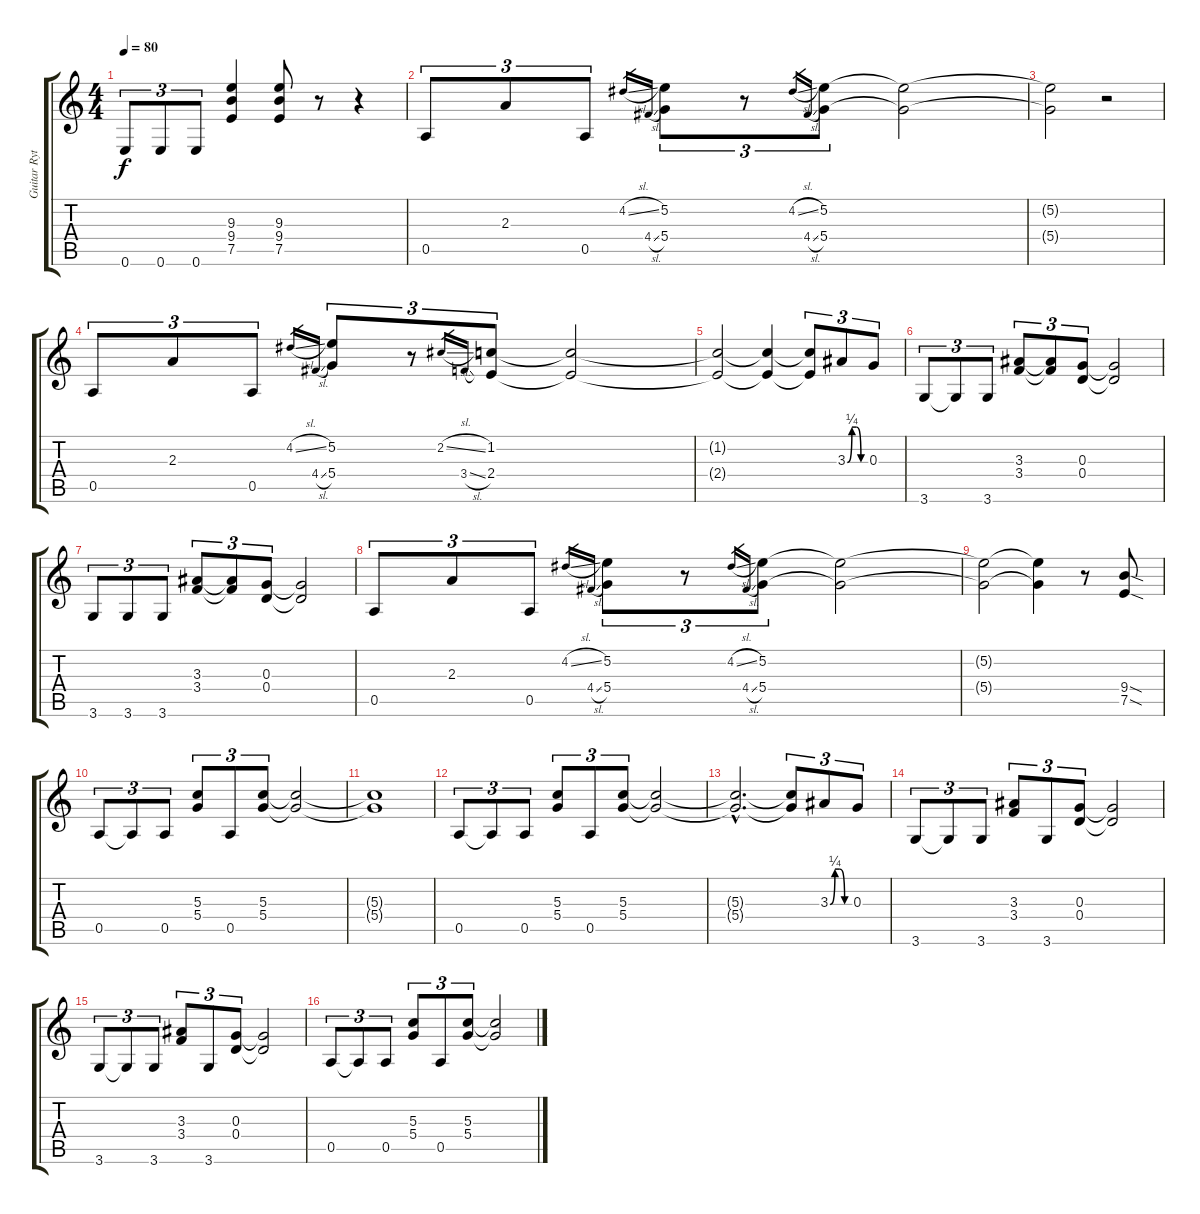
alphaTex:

\track ("Guitar Rythm 1" "Guitar Ryt") {instrument distortionguitar}
\staff {score tabs}
\tuning (E4 B3 G3 D3 A2 E2) {hide}
\ts (4 4)
\tempo 80
\clef g2
\ks c
0.6.8{tu (3 2) dy f} 0.6.8{tu (3 2)} 0.6.8{tu (3 2)} (9.3 9.4 7.5).4 (9.3 9.4 7.5).8 r.8 r.4 |
0.5.8{tu (3 2) volume 9 balance 8} 2.3.8{tu (3 2)} 0.5.8{tu (3 2)} 4.2{sl}.16{gr} 4.4{sl}.16{gr} (5.2 5.4).8{tu (3 2)} r.8{tu (3 2)} 4.2{sl}.16{gr} 4.4{sl}.16{gr} (5.2 5.4).8{tu (3 2)} (5.2{t} 5.4{t}).2 |
(5.2{t} 5.4{t}).2 r.2 |
0.5.8{tu (3 2)} 2.3.8{tu (3 2)} 0.5.8{tu (3 2)} 4.2{sl}.16{gr} 4.4{sl}.16{gr} (5.2 5.4).8{tu (3 2)} r.8{tu (3 2)} 2.2{sl}.16{gr} 3.4{sl}.16{gr} (1.2 2.4).8{tu (3 2)} (1.2{t} 2.4{t}).2 |
(1.2{t} 2.4{t}).2 (1.2{t} 2.4{t}).4 (1.2{t} 2.4{t}).8{tu (3 2)} 3.3{be (custom 0 0 15 1 30 1 45 0 60 0)}.8{tu (3 2)} 0.3.8{tu (3 2)} |
3.6.8{tu (3 2)} 3.6{t}.8{tu (3 2)} 3.6.8{tu (3 2)} (3.3 3.4).8{tu (3 2)} (3.3{t} 3.4{t}).8{tu (3 2)} (0.3 0.4).8{tu (3 2)} (0.3{t} 0.4{t}).2 |
3.6.8{tu (3 2)} 3.6.8{tu (3 2)} 3.6.8{tu (3 2)} (3.3 3.4).8{tu (3 2)} (3.3{t} 3.4{t}).8{tu (3 2)} (0.3 0.4).8{tu (3 2)} (0.3{t} 0.4{t}).2 |
0.5.8{tu (3 2)} 2.3.8{tu (3 2)} 0.5.8{tu (3 2)} 4.2{sl}.16{gr} 4.4{sl}.16{gr} (5.2 5.4).8{tu (3 2)} r.8{tu (3 2)} 4.2{sl}.16{gr} 4.4{sl}.16{gr} (5.2 5.4).8{tu (3 2)} (5.2{t} 5.4{t}).2 |
(5.2{t} 5.4{t}).2 (5.2{t} 5.4{t}).4 r.8 (9.4{sod} 7.5{sod}).8 |
0.5.8{tu (3 2) volume 16 balance 0} 0.5{t}.8{tu (3 2)} 0.5.8{tu (3 2)} (5.3 5.4).8{tu (3 2)} 0.5.8{tu (3 2)} (5.3 5.4).8{tu (3 2)} (5.3{t} 5.4{t}).2 |
(5.3{t} 5.4{t}).1 |
0.5.8{tu (3 2)} 0.5{t}.8{tu (3 2)} 0.5.8{tu (3 2)} (5.3 5.4).8{tu (3 2)} 0.5.8{tu (3 2)} (5.3 5.4).8{tu (3 2)} (5.3{t} 5.4{t}).2 |
(5.3{hac t} 5.4{hac t}).2{d} (5.3{t} 5.4{t}).8{tu (3 2)} 3.3{be (custom 0 0 15 1 30 1 45 0 60 0)}.8{tu (3 2)} 0.3.8{tu (3 2)} |
3.6.8{tu (3 2)} 3.6{t}.8{tu (3 2)} 3.6.8{tu (3 2)} (3.3 3.4).8{tu (3 2)} 3.6.8{tu (3 2)} (0.3 0.4).8{tu (3 2)} (0.3{t} 0.4{t}).2 |
3.6.8{tu (3 2)} 3.6{t}.8{tu (3 2)} 3.6.8{tu (3 2)} (3.3 3.4).8{tu (3 2)} 3.6.8{tu (3 2)} (0.3 0.4).8{tu (3 2)} (0.3{t} 0.4{t}).2 |
0.5.8{tu (3 2)} 0.5{t}.8{tu (3 2)} 0.5.8{tu (3 2)} (5.3 5.4).8{tu (3 2)} 0.5.8{tu (3 2)} (5.3 5.4).8{tu (3 2)} (5.3{t} 5.4{t}).2
